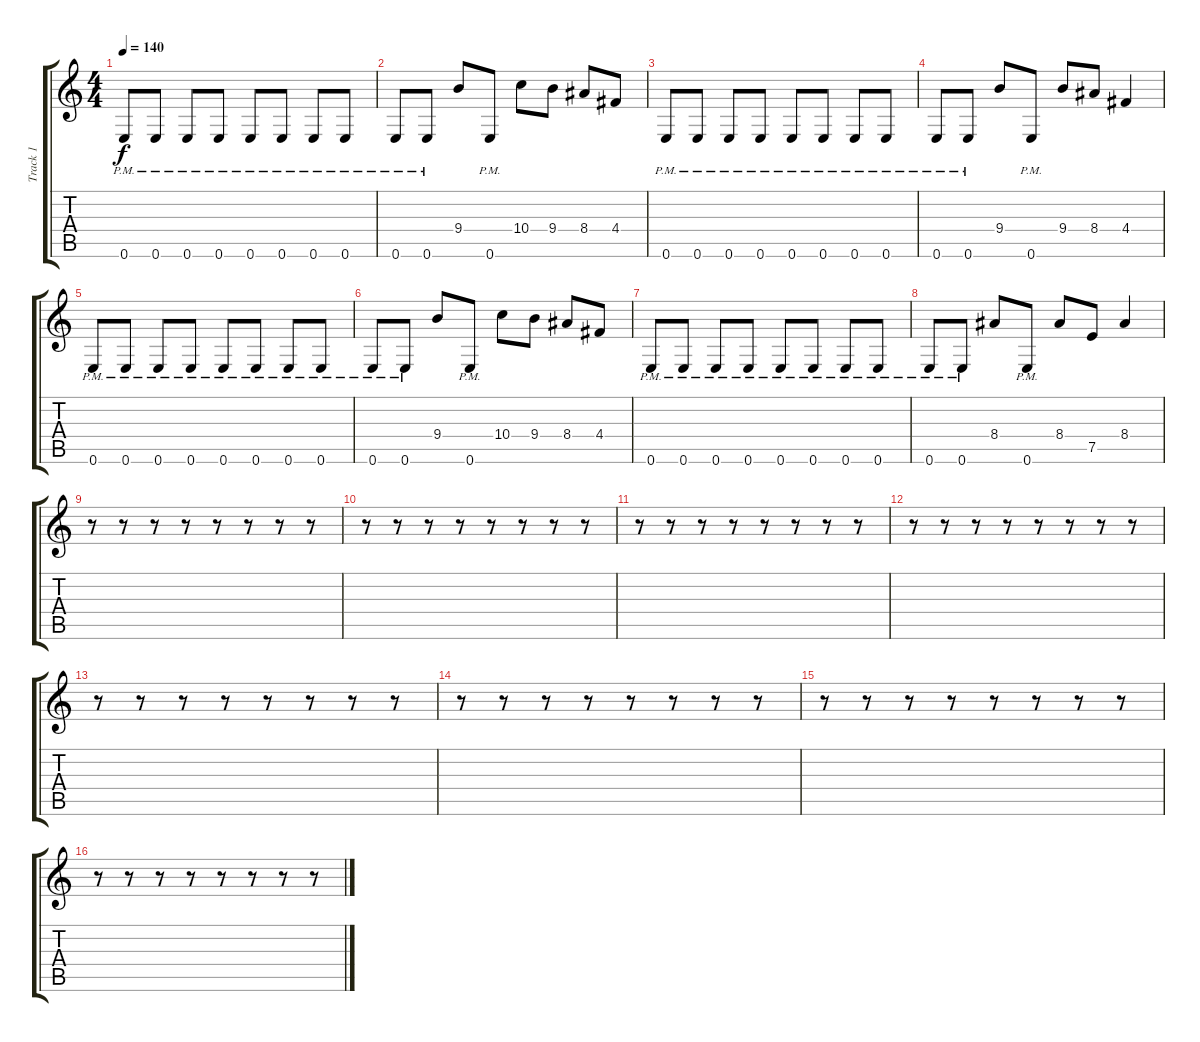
\track ("Track 1" "Track 1") {instrument distortionguitar}
\staff {score tabs}
\tuning (E4 B3 G3 D3 A2 E2) {hide}
\ts (4 4)
\tempo 140
\clef g2
\ks c
0.6{pm}.8{dy f} 0.6{pm}.8 0.6{pm}.8 0.6{pm}.8 0.6{pm}.8 0.6{pm}.8 0.6{pm}.8 0.6{pm}.8 |
0.6{pm}.8 0.6{pm}.8 9.4.8 0.6{pm}.8 10.4.8 9.4.8 8.4.8 4.4.8 |
0.6{pm}.8 0.6{pm}.8 0.6{pm}.8 0.6{pm}.8 0.6{pm}.8 0.6{pm}.8 0.6{pm}.8 0.6{pm}.8 |
0.6{pm}.8 0.6{pm}.8 9.4.8 0.6{pm}.8 9.4.8 8.4.8 4.4.4 |
0.6{pm}.8 0.6{pm}.8 0.6{pm}.8 0.6{pm}.8 0.6{pm}.8 0.6{pm}.8 0.6{pm}.8 0.6{pm}.8 |
0.6{pm}.8 0.6{pm}.8 9.4.8 0.6{pm}.8 10.4.8 9.4.8 8.4.8 4.4.8 |
0.6{pm}.8 0.6{pm}.8 0.6{pm}.8 0.6{pm}.8 0.6{pm}.8 0.6{pm}.8 0.6{pm}.8 0.6{pm}.8 |
0.6{pm}.8 0.6{pm}.8 8.4.8 0.6{pm}.8 8.4.8 7.5.8 8.4.4 |
r.8 r.8 r.8 r.8 r.8 r.8 r.8 r.8 |
r.8 r.8 r.8 r.8 r.8 r.8 r.8 r.8 |
r.8 r.8 r.8 r.8 r.8 r.8 r.8 r.8 |
r.8 r.8 r.8 r.8 r.8 r.8 r.8 r.8 |
r.8 r.8 r.8 r.8 r.8 r.8 r.8 r.8 |
r.8 r.8 r.8 r.8 r.8 r.8 r.8 r.8 |
r.8 r.8 r.8 r.8 r.8 r.8 r.8 r.8 |
r.8 r.8 r.8 r.8 r.8 r.8 r.8 r.8
